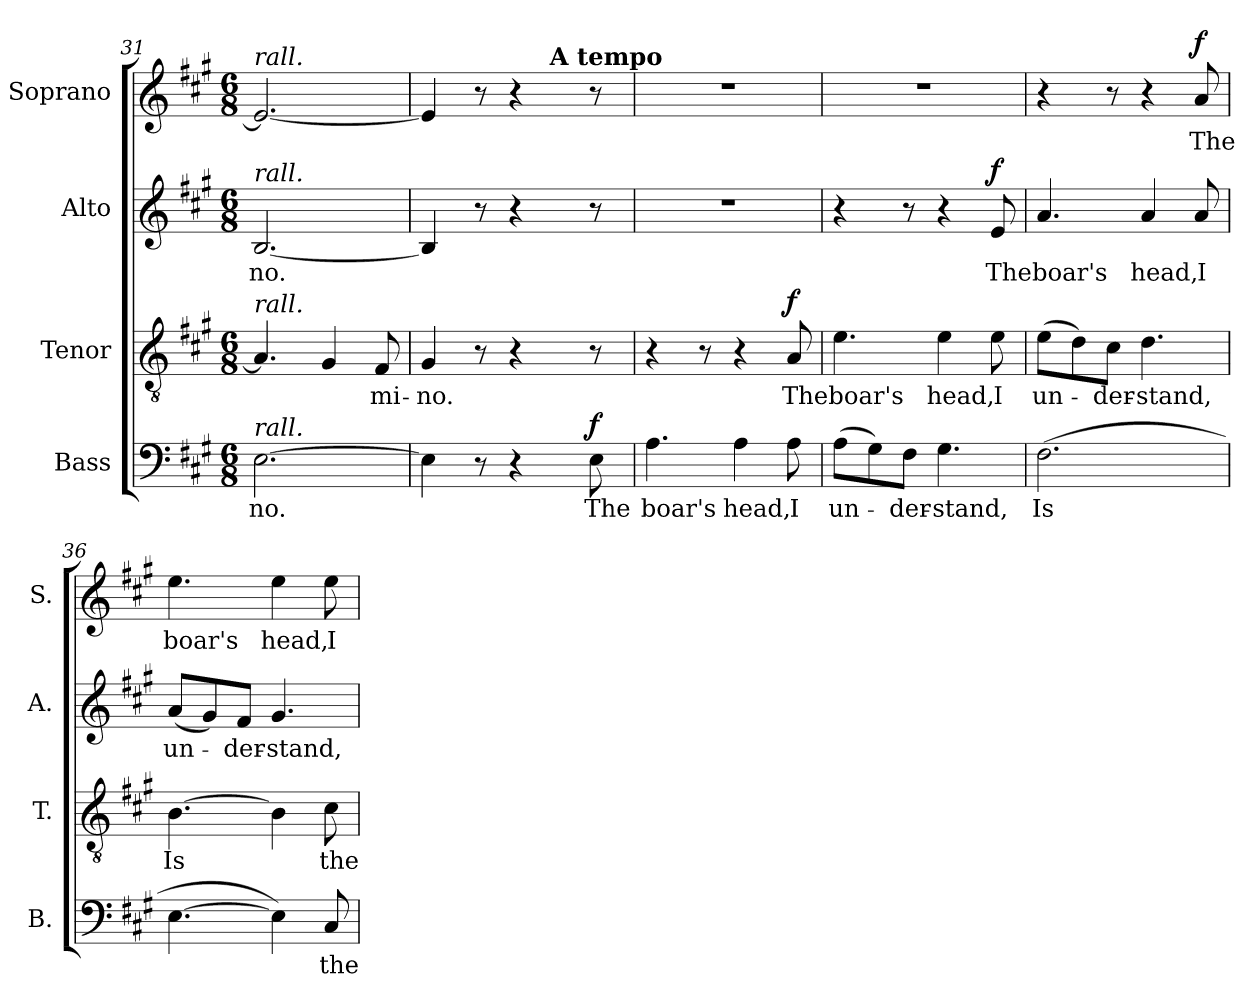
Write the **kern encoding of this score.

**kern	**text	**dynam	**kern	**text	**dynam	**kern	**text	**dynam	**kern	**text	**dynam
*part4	*part4	*part4	*part3	*part3	*part3	*part2	*part2	*part2	*part1	*part1	*part1
*staff4	*staff4	*staff4	*staff3	*staff3	*staff3	*staff2	*staff2	*staff2	*staff1	*staff1	*staff1
*I"Bass	*	*	*I"Tenor	*	*	*I"Alto	*	*	*I"Soprano	*	*
*I'B.	*	*	*I'T.	*	*	*I'A.	*	*	*I'S.	*	*
*clefF4	*	*	*clefGv2	*	*	*clefG2	*	*	*clefG2	*	*
*	*	*	*ITrd7c12	*	*	*	*	*	*	*	*
*k[f#c#g#]	*	*	*k[f#c#g#]	*	*	*k[f#c#g#]	*	*	*k[f#c#g#]	*	*
*A:	*	*	*A:	*	*	*A:	*	*	*A:	*	*
*M6/8	*	*	*M6/8	*	*	*M6/8	*	*	*M6/8	*	*
=31	=31	=31	=31	=31	=31	=31	=31	=31	=31	=31	=31
!	!LO:LY:b:color=#000000	!	!	!	!	!	!	!	!	!	!
!	!	!	!	!	!	!	!	!	!LO:TX:a:i:t=rall.	!	!
!	!	!	!	!	!	!LO:TX:a:i:t=rall.	!	!	!	!	!
!	!	!	!LO:TX:a:i:t=rall.	!	!	!	!	!	!	!	!
!LO:TX:a:i:t=rall.	!	!	!	!	!	!	!	!	!	!	!
!	!	!	!	!	!	!	!LO:LY:b:color=#000000	!	!	!	!
[2.Ei\	-no.	.	4.AAi/]	.	.	[2.Bi/	-no.	.	2.ei/_	.	.
.	.	.	4GG#i/	.	.	.	.	.	.	.	.
!	!	!	!	!LO:LY:b:color=#000000	!	!	!	!	!	!	!
.	.	.	8FF#i/	-mi-	.	.	.	.	.	.	.
=32	=32	=32	=32	=32	=32	=32	=32	=32	=32	=32	=32
!	!	!	!	!LO:LY:b:color=#000000	!	!	!	!	!	!	!
*	*	*	*	*	*	*	*	*	*^	*	*
4Ei\]	.	.	4GG#i/	-no.	.	4Bi/]	.	.	4ei/]	4ryy	.	.
8r	.	.	8r	.	.	8r	.	.	8r	8ryy	.	.
4r	.	.	4r	.	.	4r	.	.	4r	16ryy	.	.
.	.	.	.	.	.	.	.	.	.	32ryy	.	.
.	.	.	.	.	.	.	.	.	.	512ryy	.	.
!	!	!	!	!	!	!	!	!	!	!LO:TX:a:B:t=A tempo	!	!
.	.	.	.	.	.	.	.	.	.	4ryy	.	.
!	!LO:LY:b:color=#000000	!	!	!	!	!	!	!	!	!	!	!
8Ei\	The	f	8r	.	.	8r	.	.	8r	.	.	.
.	.	.	.	.	.	.	.	.	.	64...ryy	.	.
*	*	*	*	*	*	*	*	*	*v	*v	*	*
=33	=33	=33	=33	=33	=33	=33	=33	=33	=33	=33	=33
*	*	*	*	*	*	*	*	*	*^	*	*
!	!LO:LY:b:color=#000000	!	!	!	!	!LO:N:vis=1	!	!	!LO:N:vis=1	!	!	!
*	*	*	*	*	*	*	*	*	*v	*v	*	*
4.Ai\	boar's	.	4r	.	.	2.r	.	.	2.r	.	.
.	.	.	8r	.	.	.	.	.	.	.	.
!	!LO:LY:b:color=#000000	!	!	!	!	!	!	!	!	!	!
4Ai\	head,	.	4r	.	.	.	.	.	.	.	.
!	!LO:LY:b:color=#000000	!	!	!	!	!	!	!	!	!	!
!	!	!	!	!LO:LY:b:color=#000000	!	!	!	!	!	!	!
8Ai\	I	.	8AAi/	The	f	.	.	.	.	.	.
=34	=34	=34	=34	=34	=34	=34	=34	=34	=34	=34	=34
!	!LO:LY:b:color=#000000	!	!	!	!	!	!	!	!	!	!
!	!	!	!	!LO:LY:b:color=#000000	!	!	!	!	!LO:N:vis=1	!	!
(8Ai\L	un-	.	4.Ei\	boar's	.	4r	.	.	2.r	.	.
8G#i\)	.	.	.	.	.	.	.	.	.	.	.
!	!LO:LY:b:color=#000000	!	!	!	!	!	!	!	!	!	!
8F#i\J	-der-	.	.	.	.	8r	.	.	.	.	.
!	!LO:LY:b:color=#000000	!	!	!	!	!	!	!	!	!	!
!	!	!	!	!LO:LY:b:color=#000000	!	!	!	!	!	!	!
4.G#i\	-stand,	.	4Ei\	head,	.	4r	.	.	.	.	.
!	!	!	!	!LO:LY:b:color=#000000	!	!	!	!	!	!	!
!	!	!	!	!	!	!	!LO:LY:b:color=#000000	!	!	!	!
.	.	.	8Ei\	I	.	8ei/	The	f	.	.	.
=35	=35	=35	=35	=35	=35	=35	=35	=35	=35	=35	=35
!	!LO:LY:b:color=#000000	!	!	!	!	!	!	!	!	!	!
!	!	!	!	!LO:LY:b:color=#000000	!	!	!	!	!	!	!
!	!	!	!	!	!	!	!LO:LY:b:color=#000000	!	!	!	!
(2.F#i\	Is	.	(8Ei\L	un-	.	4.ai/	boar's	.	4r	.	.
.	.	.	8Di\)	.	.	.	.	.	.	.	.
!	!	!	!	!LO:LY:b:color=#000000	!	!	!	!	!	!	!
.	.	.	8C#i\J	-der-	.	.	.	.	8r	.	.
!	!	!	!	!LO:LY:b:color=#000000	!	!	!	!	!	!	!
!	!	!	!	!	!	!	!LO:LY:b:color=#000000	!	!	!	!
.	.	.	4.Di\	-stand,	.	4ai/	head,	.	4r	.	.
!	!	!	!	!	!	!	!LO:LY:b:color=#000000	!	!	!	!
!	!	!	!	!	!	!	!	!	!	!LO:LY:b:color=#000000	!
.	.	.	.	.	.	8ai/	I	.	8ai/	The	f
!!LO:PB:g=z
=36	=36	=36	=36	=36	=36	=36	=36	=36	=36	=36	=36
!	!	!	!	!LO:LY:b:color=#000000	!	!	!	!	!	!	!
!	!	!	!	!	!	!	!LO:LY:b:color=#000000	!	!	!	!
!	!	!	!	!	!	!	!	!	!	!LO:LY:b:color=#000000	!
[4.Ei\	.	.	[4.BBi\	Is	.	(8ai/L	un-	.	4.eei\	boar's	.
.	.	.	.	.	.	8g#i/)	.	.	.	.	.
!	!	!	!	!	!	!	!LO:LY:b:color=#000000	!	!	!	!
.	.	.	.	.	.	8f#i/J	-der-	.	.	.	.
!	!	!	!	!	!	!	!LO:LY:b:color=#000000	!	!	!	!
!	!	!	!	!	!	!	!	!	!	!LO:LY:b:color=#000000	!
4Ei\])	.	.	4BBi\]	.	.	4.g#i/	-stand,	.	4eei\	head,	.
!	!LO:LY:b:color=#000000	!	!	!	!	!	!	!	!	!	!
!	!	!	!	!LO:LY:b:color=#000000	!	!	!	!	!	!	!
!	!	!	!	!	!	!	!	!	!	!LO:LY:b:color=#000000	!
8C#i/	the	.	8C#i\	the	.	.	.	.	8eei\	I	.
=	=	=	=	=	=	=	=	=	=	=	=
*-	*-	*-	*-	*-	*-	*-	*-	*-	*-	*-	*-
